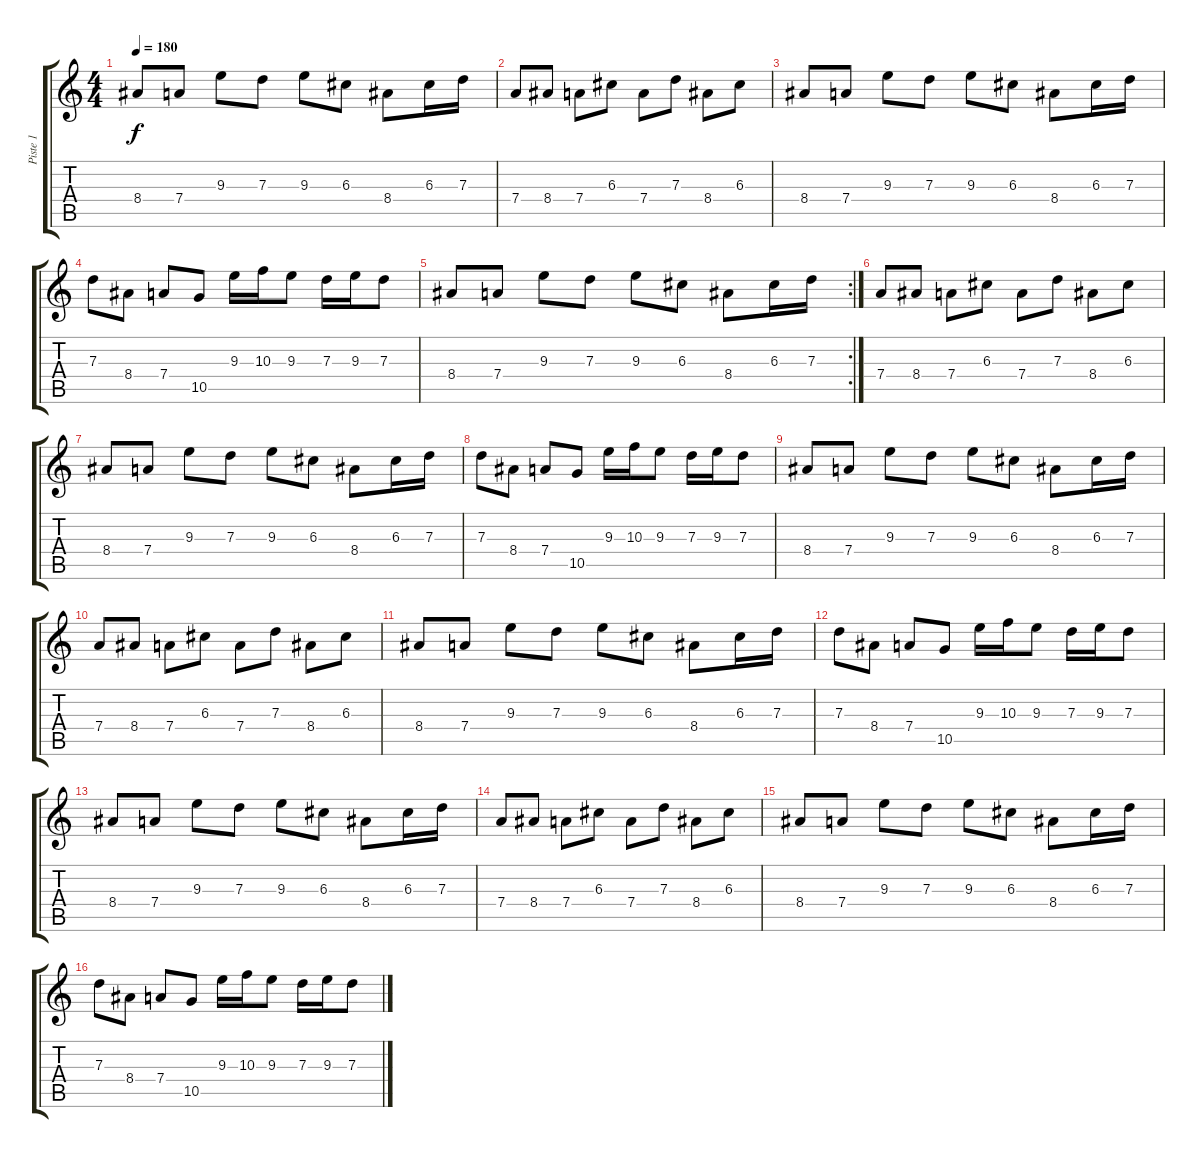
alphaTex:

\track ("Piste 1" "Piste 1") {instrument distortionguitar}
\staff {score tabs}
\tuning (E4 B3 G3 D3 A2 E2) {hide}
\ts (4 4)
\tempo 180
\clef g2
\ks c
8.4.8{dy f} 7.4.8 9.3.8 7.3.8 9.3.8 6.3.8 8.4.8 6.3.16 7.3.16 |
7.4.8 8.4.8 7.4.8 6.3.8 7.4.8 7.3.8 8.4.8 6.3.8 |
8.4.8 7.4.8 9.3.8 7.3.8 9.3.8 6.3.8 8.4.8 6.3.16 7.3.16 |
7.3.8 8.4.8 7.4.8 10.5.8 9.3.16 10.3.16 9.3.8 7.3.16 9.3.16 7.3.8 |
\rc 2
8.4.8 7.4.8 9.3.8 7.3.8 9.3.8 6.3.8 8.4.8 6.3.16 7.3.16 |
7.4.8 8.4.8 7.4.8 6.3.8 7.4.8 7.3.8 8.4.8 6.3.8 |
8.4.8 7.4.8 9.3.8 7.3.8 9.3.8 6.3.8 8.4.8 6.3.16 7.3.16 |
7.3.8 8.4.8 7.4.8 10.5.8 9.3.16 10.3.16 9.3.8 7.3.16 9.3.16 7.3.8 |
8.4.8 7.4.8 9.3.8 7.3.8 9.3.8 6.3.8 8.4.8 6.3.16 7.3.16 |
7.4.8 8.4.8 7.4.8 6.3.8 7.4.8 7.3.8 8.4.8 6.3.8 |
8.4.8 7.4.8 9.3.8 7.3.8 9.3.8 6.3.8 8.4.8 6.3.16 7.3.16 |
7.3.8 8.4.8 7.4.8 10.5.8 9.3.16 10.3.16 9.3.8 7.3.16 9.3.16 7.3.8 |
8.4.8 7.4.8 9.3.8 7.3.8 9.3.8 6.3.8 8.4.8 6.3.16 7.3.16 |
7.4.8 8.4.8 7.4.8 6.3.8 7.4.8 7.3.8 8.4.8 6.3.8 |
8.4.8 7.4.8 9.3.8 7.3.8 9.3.8 6.3.8 8.4.8 6.3.16 7.3.16 |
7.3.8 8.4.8 7.4.8 10.5.8 9.3.16 10.3.16 9.3.8 7.3.16 9.3.16 7.3.8
